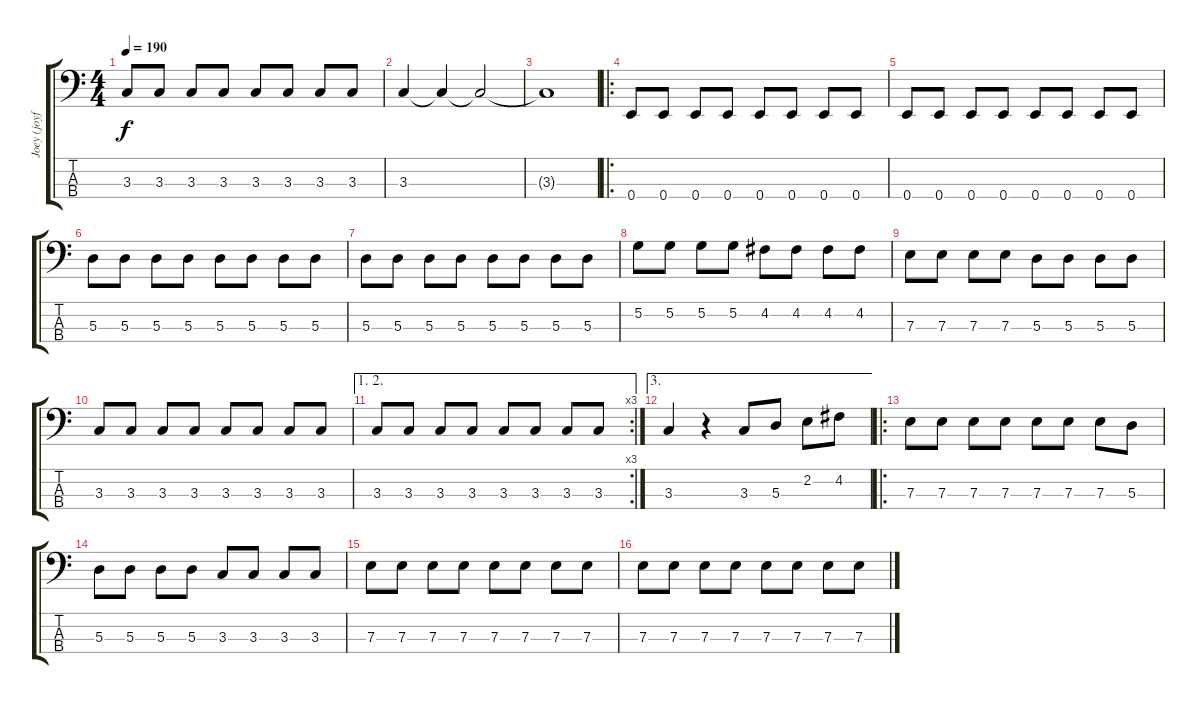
\track ("Joey (joyfull) De Maio" "Joey (joyf") {instrument electricbasspick}
\staff {score tabs}
\tuning (G2 D2 A1 E1) {hide}
\ts (4 4)
\tempo 190
\clef f4
\ks c
3.3.8{dy f} 3.3.8 3.3.8 3.3.8 3.3.8 3.3.8 3.3.8 3.3.8 |
3.3.4 3.3{t}.4 3.3{t}.2 |
3.3{t}.1 |
\ro
0.4.8 0.4.8 0.4.8 0.4.8 0.4.8 0.4.8 0.4.8 0.4.8 |
0.4.8 0.4.8 0.4.8 0.4.8 0.4.8 0.4.8 0.4.8 0.4.8 |
5.3.8 5.3.8 5.3.8 5.3.8 5.3.8 5.3.8 5.3.8 5.3.8 |
5.3.8 5.3.8 5.3.8 5.3.8 5.3.8 5.3.8 5.3.8 5.3.8 |
5.2.8 5.2.8 5.2.8 5.2.8 4.2.8 4.2.8 4.2.8 4.2.8 |
7.3.8 7.3.8 7.3.8 7.3.8 5.3.8 5.3.8 5.3.8 5.3.8 |
3.3.8 3.3.8 3.3.8 3.3.8 3.3.8 3.3.8 3.3.8 3.3.8 |
\ae (1 2)
\rc 3
3.3.8 3.3.8 3.3.8 3.3.8 3.3.8 3.3.8 3.3.8 3.3.8 |
\ae 3
3.3.4 r.4 3.3.8 5.3.8 2.2.8 4.2.8 |
\ro
7.3.8 7.3.8 7.3.8 7.3.8 7.3.8 7.3.8 7.3.8 5.3.8 |
5.3.8 5.3.8 5.3.8 5.3.8 3.3.8 3.3.8 3.3.8 3.3.8 |
7.3.8 7.3.8 7.3.8 7.3.8 7.3.8 7.3.8 7.3.8 7.3.8 |
7.3.8 7.3.8 7.3.8 7.3.8 7.3.8 7.3.8 7.3.8 7.3.8
